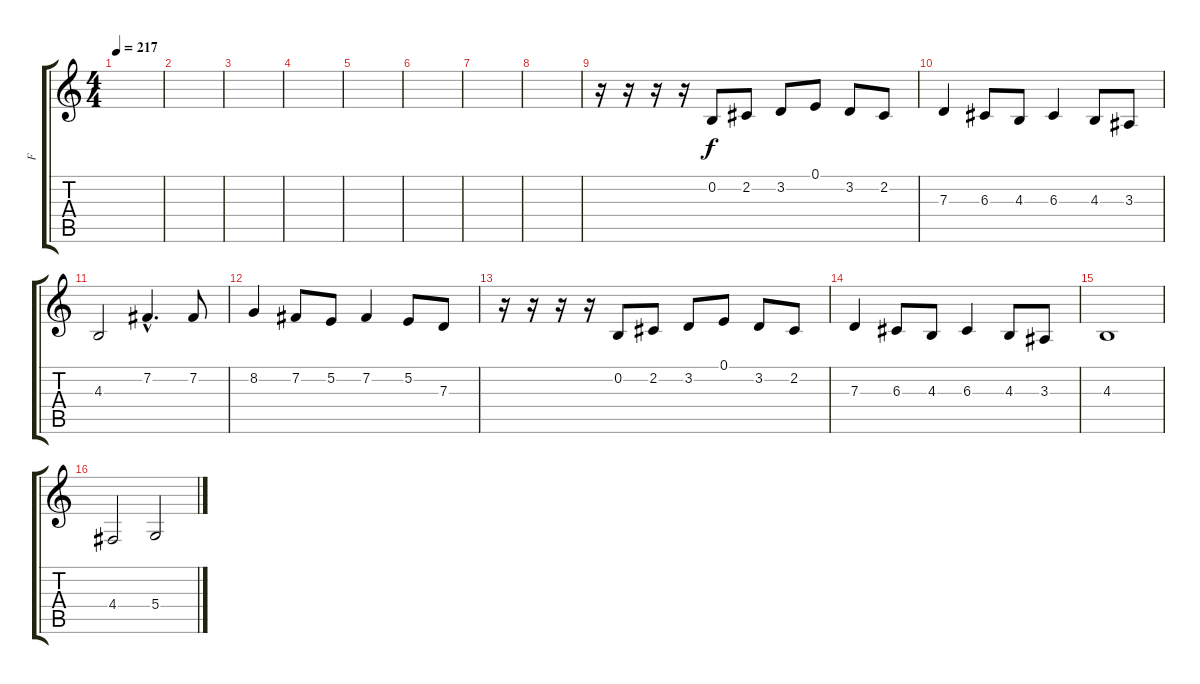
\track ("F" "F") {instrument accordion}
\staff {score tabs}
\tuning (E4 B3 G3 D3 A2 E2) {hide}
\ts (4 4)
\tempo 217
\clef g2
\ks c
|
|
|
|
|
|
|
|
r.16 r.16 r.16 r.16 0.2.8 2.2.8 3.2.8 0.1.8 3.2.8 2.2.8 |
7.3.4 6.3.8 4.3.8 6.3.4 4.3.8 3.3.8 |
4.3.2 7.2{hac}.4{d} 7.2.8 |
8.2.4 7.2.8 5.2.8 7.2.4 5.2.8 7.3.8 |
r.16 r.16 r.16 r.16 0.2.8 2.2.8 3.2.8 0.1.8 3.2.8 2.2.8 |
7.3.4 6.3.8 4.3.8 6.3.4 4.3.8 3.3.8 |
4.3.1 |
4.4.2 5.4.2
